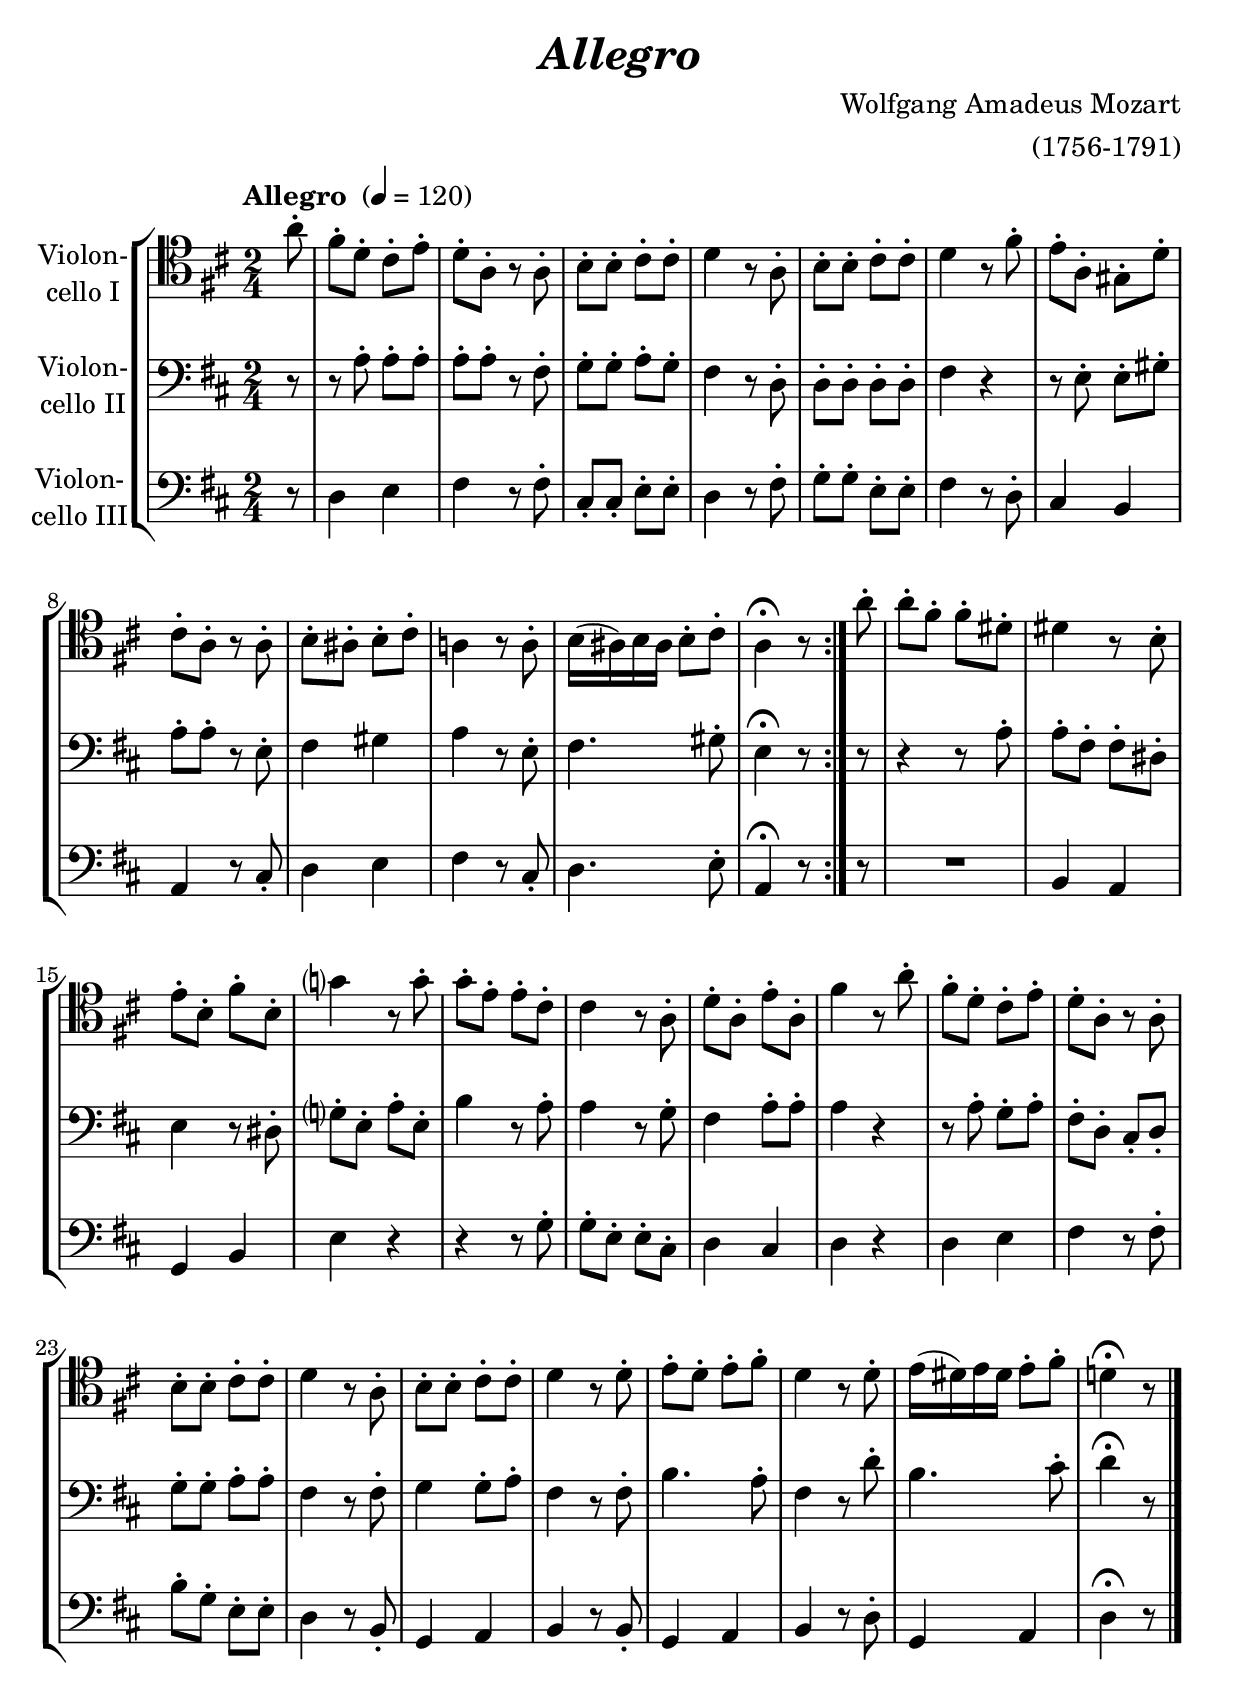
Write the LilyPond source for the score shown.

\version "2.18.2"
\include "deutsch.ly"
  
#(set-global-staff-size 24)

\header {
  title     = \markup \bold \italic "Allegro"
  composer  = "Wolfgang Amadeus Mozart"
  arranger  = "(1756-1791)"
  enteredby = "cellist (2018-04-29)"
%  piece     = ""
}

voiceconsts = {
  \key f \major
  \time 2/4
  \clef "bass"
%  \numericTimeSignature
  \compressFullBarRests
  % Set default beaming for all staves
% \set Timing.beamExceptions = #'()
% \set Timing.baseMoment     = #(ly:make-moment 1 4)
% \set Timing.beatStructure  = #'(1 1 1)
  \tempo "Allegro " 4=120
}

micl = "clarinet"
mifl = "flute"
miob = "oboe"
mifh = "french horn"
misx = "tenor sax"
mist = "string ensemble 1"
miba = "cello"

va = \relative c'' {
  \voiceconsts
  \clef "tenor"
  
  \repeat volta 2 {
    \partial 8 c8-.
    a-. f-. e-. g-.
    f-. c-. r c-.
    d-. d-. e-. e-.
    f4 r8 c-.
    d-. d-. e-. e-.
    f4 r8 a-.
    g-. c,-. h-. f'-.

    e-. c-. r c-.
    d-. cis-. d-. e-.
    c!4 r8 c-.
    d16( cis) d cis d8-. e-.
    c4\fermata r8
  }
  c'-.
  c-. a-. a-. fis-.
  fis4 r8 d-.

  g-. d-. a'-. d,-.
  b'?4 r8 b-.
  b-. g-. g-. e-.
  e4 r8 c-.
  f-. c-. g'-. c,-.
  a'4 r8 c-.
  a-. f-. e-. g-.
  f-. c-. r c-.
  d-. d-. e-. e-.

  f4 r8 c-.
  d-. d-. e-. e-.
  f4 r8 f-.
  g-. f-. g-. a-.
  f4 r8 f-.
  g16( fis) g fis g8-. a-.
  f!4\fermata r8 \bar "|."
}

vb = \relative c' {
  \voiceconsts
  
  \repeat volta 2 {
    \partial 8 r8
    r c-. c-. c-.
    c-. c-. r a-.
    b-. b-. c-. b-.
    a4 r8 f-.
    f-. f-. f-. f-.
    a4 r
    r8 g-. g-. h-.
    c-. c-. r g-.

    a4 h
    c r8 g-.
    a4. h8-.
    g4\fermata r8
  }
  r
  r4 r8 c-.
  c-. a-. a-. fis-.
  g4 r8 fis-.
  b?-. g-. c-. g-.
  d'4 r8 c-.

  c4 r8 b-.
  a4 c8-. c-.
  c4 r
  r8 c-. b-. c-.
  a-. f-. e-. f-.
  b-. b-. c-. c-.
  a4 r8 a-.
  b4 b8-. c-.
  a4 r8 a-.
  d4. c8-.

  a4 r8 f'-.
  d4. e8-.
  f4\fermata r8 \bar "|."
}

vc = \relative c {
  \voiceconsts
  
  \repeat volta 2 {
    \partial 8 r8
    f4 g
    a r8 a-.
    e-. e-. g-. g-.
    f4 r8 a-.
    b-. b-. g-. g-.
    a4 r8 f-.
    e4 d
    c r8 e-.
    f4 g
    a r8 e-.

    f4. g8-.
    c,4\fermata r8
  }
  r
  R2
  d4 c
  b d
  g r
  r r8 b-.
  b-. g-. g-. e-.
  f4 e
  f r
  f g

  a r8 a-.
  d-. b-. g-. g-.
  f4 r8 d-.
  b4 c
  d r8 d-.
  b4 c
  d r8 f-.
  b,4 c
  f\fermata r8 \bar "|."
}


music = \new StaffGroup <<
      \new Staff {
	\set Staff.midiInstrument = \miba
	\set Staff.instrumentName = \markup \center-column { "Violon-" "cello I" }
	\transpose f d { \va }
      }

      \new Staff {
	\set Staff.midiInstrument = \miba
	\set Staff.instrumentName = \markup \center-column { "Violon-" "cello II" }
	\transpose f d { \vb }
      }

      \new Staff {
	\set Staff.midiInstrument = \miba
	\set Staff.instrumentName = \markup \center-column { "Violon-" "cello III" }
	\transpose f d { \vc }
      }
>>

\book {
  \score {
    \music
    \layout {}
  }

  \score {
    \unfoldRepeats \music

    \midi {
      \context {
        \Score
      }
    }
  }
}
